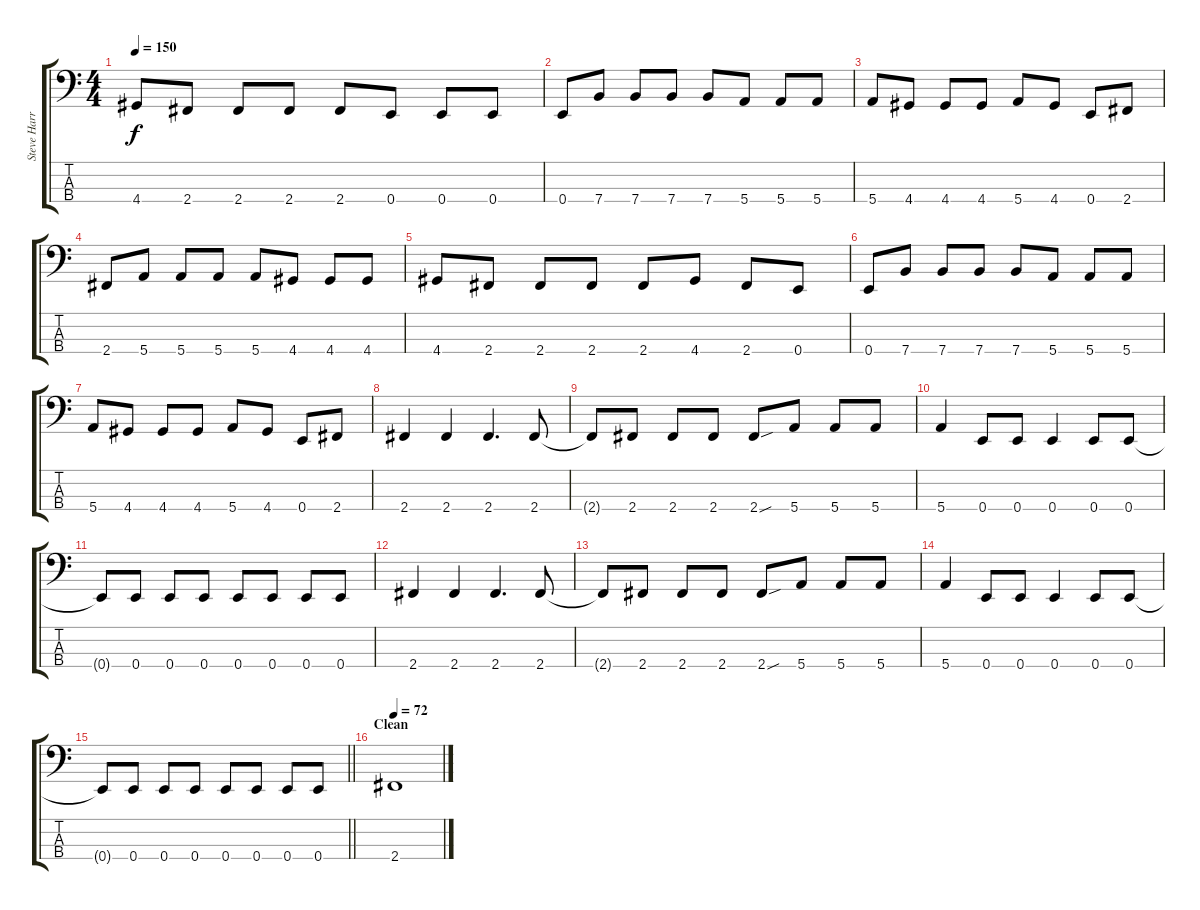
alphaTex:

\track ("Steve Harris" "Steve Harr") {instrument electricbassfinger}
\staff {score tabs}
\tuning (G2 D2 A1 E1) {hide}
\ts (4 4)
\tempo 150
\clef f4
\ks c
4.4.8{dy f} 2.4.8 2.4.8 2.4.8 2.4.8 0.4.8 0.4.8 0.4.8 |
0.4.8 7.4.8 7.4.8 7.4.8 7.4.8 5.4.8 5.4.8 5.4.8 |
5.4.8 4.4.8 4.4.8 4.4.8 5.4.8 4.4.8 0.4.8 2.4.8 |
2.4.8 5.4.8 5.4.8 5.4.8 5.4.8 4.4.8 4.4.8 4.4.8 |
4.4.8 2.4.8 2.4.8 2.4.8 2.4.8 4.4.8 2.4.8 0.4.8 |
0.4.8 7.4.8 7.4.8 7.4.8 7.4.8 5.4.8 5.4.8 5.4.8 |
5.4.8 4.4.8 4.4.8 4.4.8 5.4.8 4.4.8 0.4.8 2.4.8 |
2.4.4 2.4.4 2.4.4{d} 2.4.8 |
2.4{t}.8 2.4.8 2.4.8 2.4.8 2.4{sou}.8 5.4.8 5.4.8 5.4.8 |
5.4.4 0.4.8 0.4.8 0.4.4 0.4.8 0.4.8 |
0.4{t}.8 0.4.8 0.4.8 0.4.8 0.4.8 0.4.8 0.4.8 0.4.8 |
2.4.4 2.4.4 2.4.4{d} 2.4.8 |
2.4{t}.8 2.4.8 2.4.8 2.4.8 2.4{sou}.8 5.4.8 5.4.8 5.4.8 |
5.4.4 0.4.8 0.4.8 0.4.4 0.4.8 0.4.8 |
\barLineRight lightlight
0.4{t}.8 0.4.8 0.4.8 0.4.8 0.4.8 0.4.8 0.4.8 0.4.8 |
\section ("" "Clean")
\tempo 72
2.4.1
